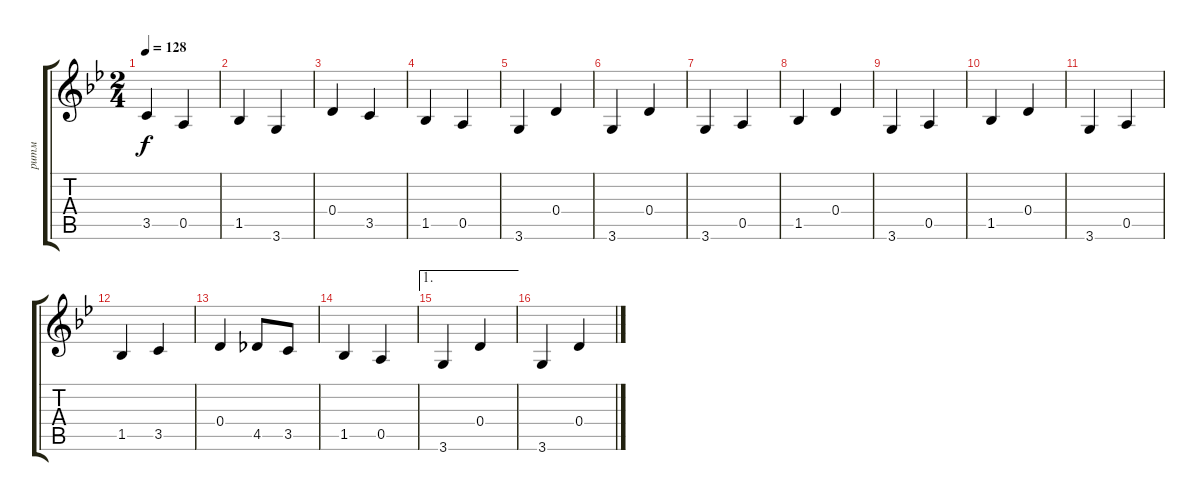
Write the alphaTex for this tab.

\track ("ритм" "ритм") {instrument acousticguitarsteel}
\staff {score tabs}
\tuning (E4 B3 G3 D3 A2 E2) {hide}
\ts (2 4)
\tempo 128
\clef g2
\ks gminor
3.5.4{dy f} 0.5.4 |
1.5.4 3.6.4 |
0.4.4 3.5.4 |
1.5.4 0.5.4 |
3.6.4 0.4.4 |
3.6.4 0.4.4 |
3.6.4 0.5.4 |
1.5.4 0.4.4 |
3.6.4 0.5.4 |
1.5.4 0.4.4 |
3.6.4 0.5.4 |
1.5.4 3.5.4 |
0.4.4 4.5.8 3.5.8 |
1.5.4 0.5.4 |
\ae 1
3.6.4 0.4.4 |
3.6.4 0.4.4
